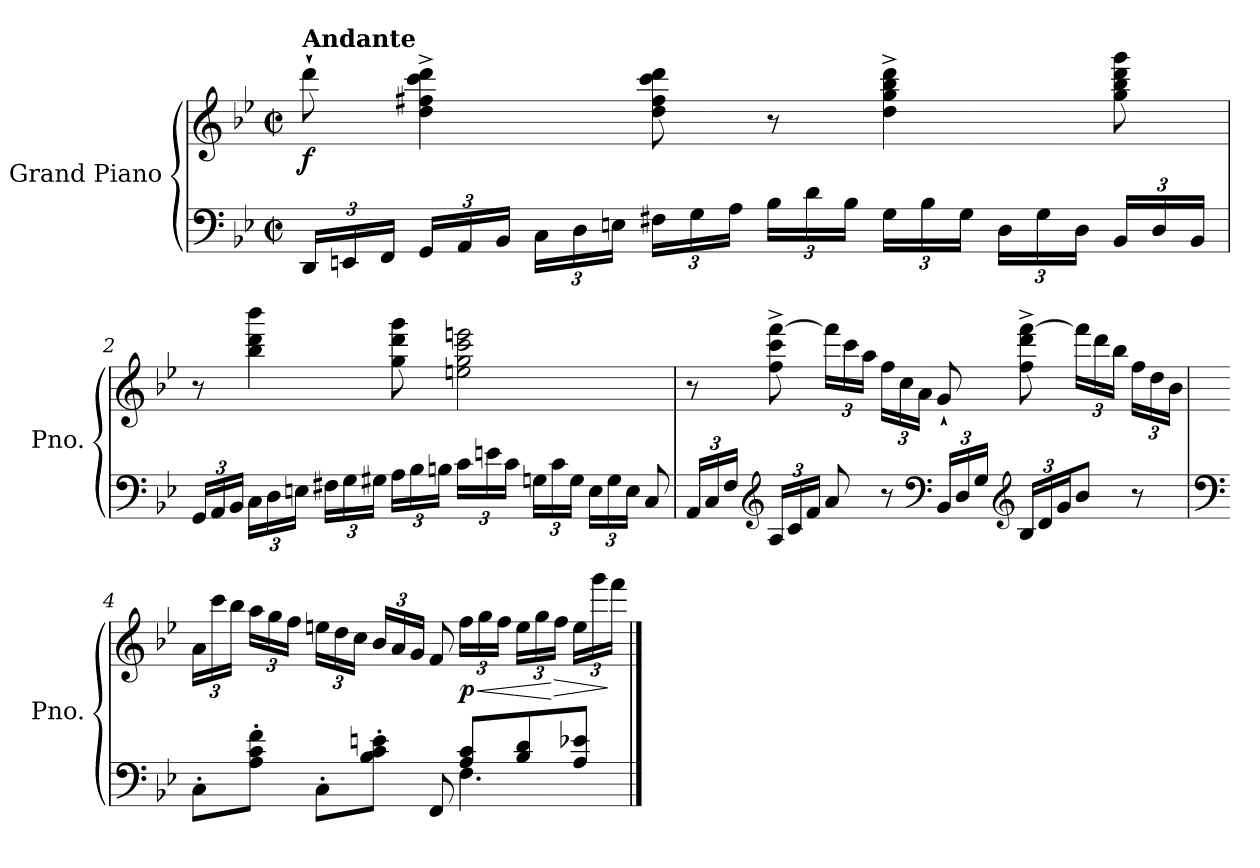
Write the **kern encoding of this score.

**kern	**kern	**dynam
*part1	*part1	*part1
*staff2	*staff1	*staff1/2
*I"Grand Piano	*	*
*I'Pno.	*	*
*clefF4	*clefG2	*
*k[b-e-]	*k[b-e-]	*
*M2/2	*M2/2	*
*met(c|)	*met(c|)	*
*Xbrackettup	*	*
=1	=1	=1
!	!LO:TX:a:B:t=Andante	!
!	!	!LO:DY:b
24DD/LL	8ddd`\	f
24EEn/	.	.
24FF/JJ	.	.
24GG/LL	4dd\^ 4ff#X\^ 4ccc\^ 4ddd\^	.
24AA/	.	.
24BB-/JJ	.	.
24C\LL	.	.
24D\	.	.
24En\JJ	.	.
24F#X\LL	8dd\ 8ff#\ 8ccc\ 8ddd\	.
24G\	.	.
24A\JJ	.	.
24B-\LL	8r	.
24d\	.	.
24B-\JJ	.	.
24G\LL	4dd\^ 4gg\^ 4bb-\^ 4ddd\^	.
24B-\	.	.
24G\JJ	.	.
24D\LL	.	.
24G\	.	.
24D\JJ	.	.
24BB-/LL	8gg\ 8bb-\ 8ddd\ 8ggg\	.
24D/	.	.
24BB-/JJ	.	.
=2	=2	=2
24GG/LL	8r	.
24AA/	.	.
24BB-/JJ	.	.
24C\LL	4bb-\ 4ddd\ 4bbb-\	.
24D\	.	.
24En\JJ	.	.
24F#X\LL	.	.
24G\	.	.
24G#X\JJ	.	.
24A\LL	8gg\ 8ddd\ 8ggg\	.
24B-\	.	.
24Bn\JJ	.	.
24c\LL	2een\ 2gg\ 2ccc\ 2eeen\	.
24en\	.	.
24c\JJ	.	.
24Gn\LL	.	.
24c\	.	.
24G\JJ	.	.
24E\LL	.	.
24G\	.	.
24E\JJ	.	.
8C/	.	.
=3	=3	=3
24AA/LL	8r	.
24C/	.	.
24F/JJ	.	.
*clefG2	*	*
24A/LL	8ff\^ 8ccc\^ [8fff\^	.
24c/	.	.
24f/JJ	.	.
*	*Xbrackettup	*
8a/	24fff\LL]	.
.	24ccc\	.
.	24aa\JJ	.
8r	24ff\LL	.
.	24cc\	.
.	24a\JJ	.
*clefF4	*	*
24BB-/LL	8g`/	.
24D/	.	.
24G/JJ	.	.
*clefG2	*	*
24B-/LL	8ff\^ 8ddd\^ [8fff\^	.
24d/	.	.
24g/J	.	.
8b-/J	24fff\LL]	.
.	24ddd\	.
.	24bb-\JJ	.
8r	24ff\LL	.
.	24dd\	.
.	24b-\JJ	.
=4	=4	=4
*clefF4	*	*
*^	*	*
8C'\L	8ryy	24a\LL	.
.	.	24ccc\	.
.	.	24bb-\JJ	.
*v	*v	*	*
8A\' 8c\' 8f\'J	24aa\LL	.
.	24gg\	.
.	24ff\JJ	.
8C'\L	24een\LL	.
.	24dd\	.
.	24cc\JJ	.
8B-\' 8c\' 8en\'J	24b-/LL	.
.	24a/	.
.	24g/JJ	.
8FF/	8f/	.
*^	*	*
!	!	!	!LO:HP:b
!	!	!	!LO:DY:n=1:b
8A/ 8c/L	4.F\	24ff\LL	< p
.	.	24gg\	.
.	.	24ff\JJ	.
8B-/ 8d/	.	24ee\LL	.
.	.	24gg\	.
!	!	!	!LO:HP:n=1:b
.	.	24ff\JJ	[ >
8A/ 8e-X/J	.	24ee\LL	.
.	.	24ggg\	.
.	.	24fff\JJ	]
*v	*v	*	*
==	==	==
*-	*-	*-
